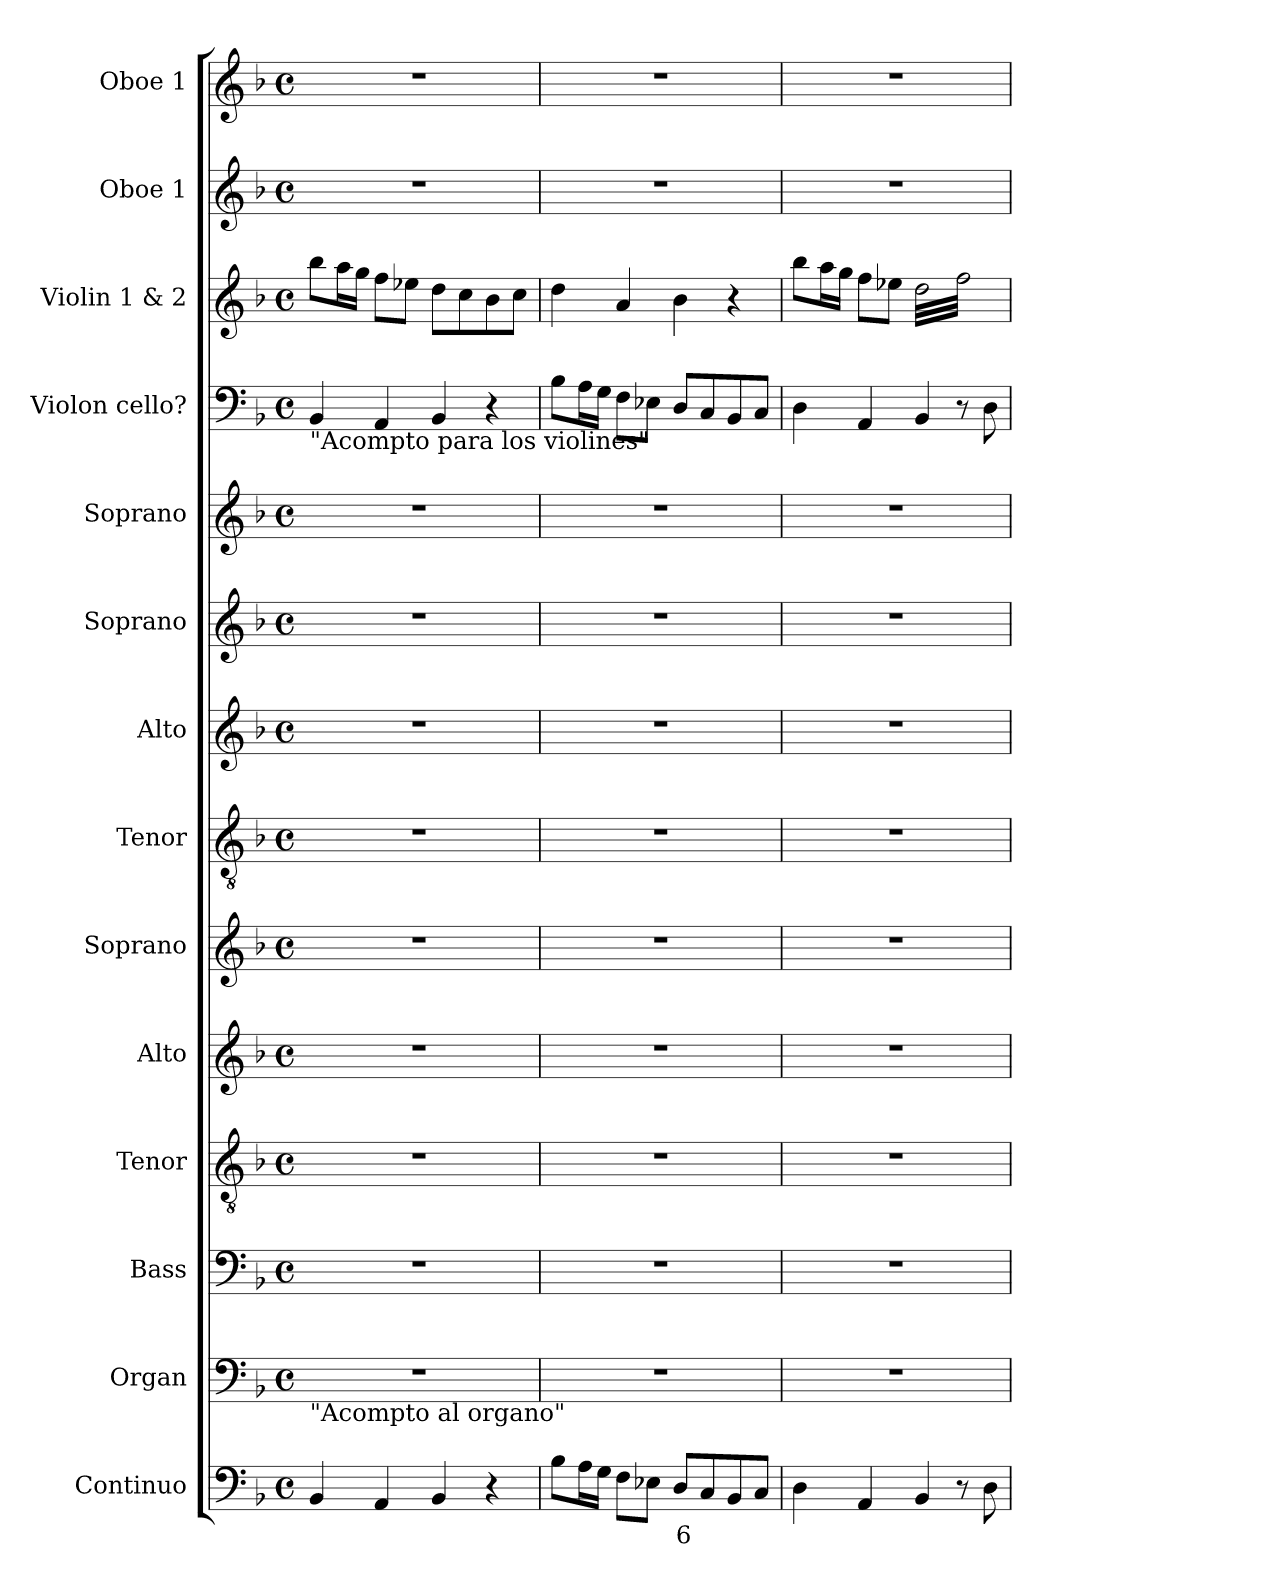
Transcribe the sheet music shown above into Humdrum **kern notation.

**kern	**text	**kern	**kern	**kern	**kern	**kern	**kern	**kern	**kern	**kern	**kern	**kern	**kern	**kern
*part14	*part14	*part13	*part12	*part11	*part10	*part9	*part8	*part7	*part6	*part5	*part4	*part3	*part2	*part1
*staff14	*staff14	*staff13	*staff12	*staff11	*staff10	*staff9	*staff8	*staff7	*staff6	*staff5	*staff4	*staff3	*staff2	*staff1
*I"Continuo	*	*I"Organ	*I"Bass	*I"Tenor	*I"Alto	*I"Soprano	*I"Tenor	*I"Alto	*I"Soprano	*I"Soprano	*I"Violon cello?	*I"Violin 1 & 2	*I"Oboe 1	*I"Oboe 1
*I'Cont.	*	*I'Org.	*I'B.	*I'T.	*I'A.	*I'S.	*I'T.	*I'A.	*I'S.	*I'S.	*I'Vc.	*I'Vln. 1 & 2	*I'Ob. 2	*I'Ob. 1
!!LO:PB:g=z
*clefF4	*	*clefF4	*clefF4	*clefGv2	*clefG2	*clefG2	*clefGv2	*clefG2	*clefG2	*clefG2	*clefF4	*clefG2	*clefG2	*clefG2
*	*	*	*	*ITrd7c12	*	*	*ITrd7c12	*	*	*	*	*	*	*
*k[b-]	*	*k[b-]	*k[b-]	*k[b-]	*k[b-]	*k[b-]	*k[b-]	*k[b-]	*k[b-]	*k[b-]	*k[b-]	*k[b-]	*k[b-]	*k[b-]
*F:	*	*F:	*F:	*F:	*F:	*F:	*F:	*F:	*F:	*F:	*F:	*F:	*F:	*F:
*M4/4	*	*M4/4	*M4/4	*M4/4	*M4/4	*M4/4	*M4/4	*M4/4	*M4/4	*M4/4	*M4/4	*M4/4	*M4/4	*M4/4
*met(c)	*	*met(c)	*met(c)	*met(c)	*met(c)	*met(c)	*met(c)	*met(c)	*met(c)	*met(c)	*met(c)	*met(c)	*met(c)	*met(c)
=1	=1	=1	=1	=1	=1	=1	=1	=1	=1	=1	=1	=1	=1	=1
!	!	!	!	!	!	!	!	!	!	!	!LO:TX:b:t="Acompto para los violines"	!	!	!
!	!	!LO:TX:b:t="Acompto al organo"	!	!	!	!	!	!	!	!	!	!	!	!
4BB-i/	.	1r	1r	1r	1r	1r	1r	1r	1r	1r	4BB-i/	8bb-i\L	1r	1r
.	.	.	.	.	.	.	.	.	.	.	.	16aai\L	.	.
.	.	.	.	.	.	.	.	.	.	.	.	16ggi\JJ	.	.
4AAi/	.	.	.	.	.	.	.	.	.	.	4AAi/	8ffi\L	.	.
.	.	.	.	.	.	.	.	.	.	.	.	8ee-Xi\J	.	.
4BB-i/	.	.	.	.	.	.	.	.	.	.	4BB-i/	8ddi\L	.	.
.	.	.	.	.	.	.	.	.	.	.	.	8cci\	.	.
4r	.	.	.	.	.	.	.	.	.	.	4r	8b-i\	.	.
.	.	.	.	.	.	.	.	.	.	.	.	8cci\J	.	.
=2	=2	=2	=2	=2	=2	=2	=2	=2	=2	=2	=2	=2	=2	=2
8B-i\L	.	1r	1r	1r	1r	1r	1r	1r	1r	1r	8B-i\L	4ddi\	1r	1r
16Ai\L	.	.	.	.	.	.	.	.	.	.	16Ai\L	.	.	.
16Gi\JJ	.	.	.	.	.	.	.	.	.	.	16Gi\JJ	.	.	.
8Fi\L	.	.	.	.	.	.	.	.	.	.	8Fi\L	4ai/	.	.
8E-Xi\J	.	.	.	.	.	.	.	.	.	.	8E-Xi\J	.	.	.
!	!LO:LY:b:color=#000000	!	!	!	!	!	!	!	!	!	!	!	!	!
8Di/L	6	.	.	.	.	.	.	.	.	.	8Di/L	4b-i\	.	.
8Ci/	.	.	.	.	.	.	.	.	.	.	8Ci/	.	.	.
8BB-i/	.	.	.	.	.	.	.	.	.	.	8BB-i/	4r	.	.
8Ci/J	.	.	.	.	.	.	.	.	.	.	8Ci/J	.	.	.
=3	=3	=3	=3	=3	=3	=3	=3	=3	=3	=3	=3	=3	=3	=3
4Di\	.	1r	1r	1r	1r	1r	1r	1r	1r	1r	4Di\	8bb-i\L	1r	1r
.	.	.	.	.	.	.	.	.	.	.	.	16aai\L	.	.
.	.	.	.	.	.	.	.	.	.	.	.	16ggi\JJ	.	.
4AAi/	.	.	.	.	.	.	.	.	.	.	4AAi/	8ffi\L	.	.
.	.	.	.	.	.	.	.	.	.	.	.	8ee-Xi\J	.	.
*	*	*	*	*	*	*	*	*	*	*	*	*tremolo	*	*
4BB-i/	.	.	.	.	.	.	.	.	.	.	4BB-i/	32ddi\LLL	.	.
.	.	.	.	.	.	.	.	.	.	.	.	32ffi\	.	.
.	.	.	.	.	.	.	.	.	.	.	.	32ddi\	.	.
.	.	.	.	.	.	.	.	.	.	.	.	32ffi\	.	.
.	.	.	.	.	.	.	.	.	.	.	.	32ddi\	.	.
.	.	.	.	.	.	.	.	.	.	.	.	32ffi\	.	.
.	.	.	.	.	.	.	.	.	.	.	.	32ddi\	.	.
.	.	.	.	.	.	.	.	.	.	.	.	32ffi\	.	.
8r	.	.	.	.	.	.	.	.	.	.	8r	32ddi\	.	.
.	.	.	.	.	.	.	.	.	.	.	.	32ffi\	.	.
.	.	.	.	.	.	.	.	.	.	.	.	32ddi\	.	.
.	.	.	.	.	.	.	.	.	.	.	.	32ffi\	.	.
8Di\	.	.	.	.	.	.	.	.	.	.	8Di\	32ddi\	.	.
.	.	.	.	.	.	.	.	.	.	.	.	32ffi\	.	.
.	.	.	.	.	.	.	.	.	.	.	.	32ddi\	.	.
.	.	.	.	.	.	.	.	.	.	.	.	32ffi\JJJ	.	.
*	*	*	*	*	*	*	*	*	*	*	*	*Xtremolo	*	*
.	.	.	.	.	.	.	.	.	.	.	.	.	.	.
.	.	.	.	.	.	.	.	.	.	.	.	.	.	.
.	.	.	.	.	.	.	.	.	.	.	.	.	.	.
.	.	.	.	.	.	.	.	.	.	.	.	.	.	.
.	.	.	.	.	.	.	.	.	.	.	.	.	.	.
.	.	.	.	.	.	.	.	.	.	.	.	.	.	.
.	.	.	.	.	.	.	.	.	.	.	.	.	.	.
.	.	.	.	.	.	.	.	.	.	.	.	.	.	.
=	=	=	=	=	=	=	=	=	=	=	=	=	=	=
*-	*-	*-	*-	*-	*-	*-	*-	*-	*-	*-	*-	*-	*-	*-
